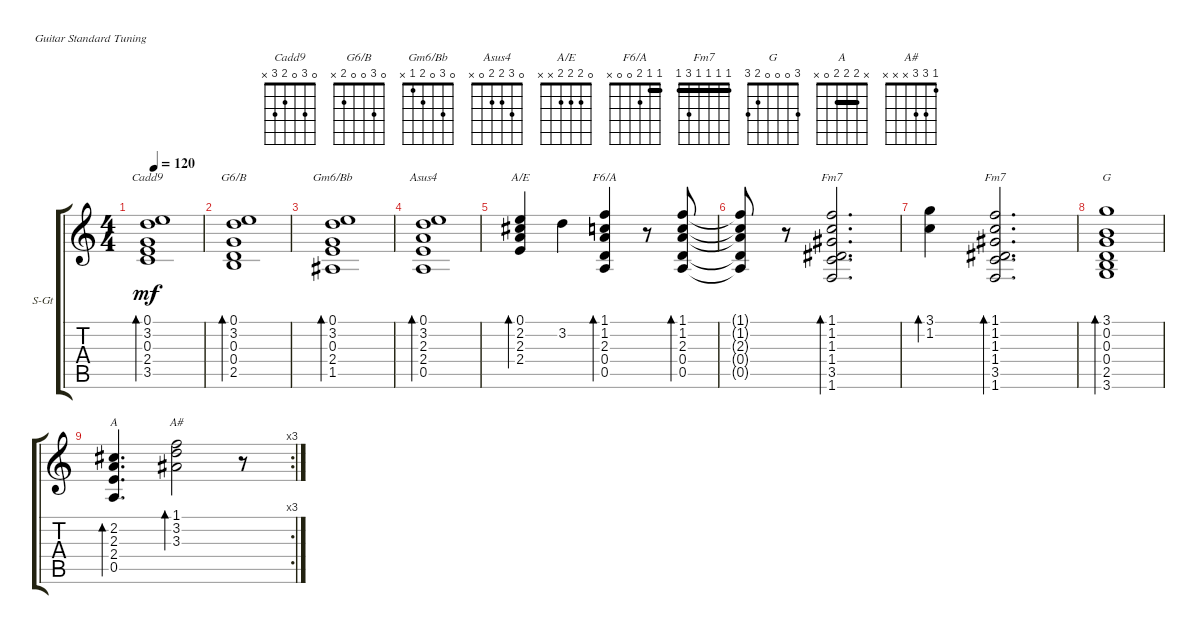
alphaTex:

\defaultSystemsLayout 4
\bracketExtendMode groupsimilarinstruments
\firstSystemTrackNameOrientation horizontal
\otherSystemsTrackNameOrientation horizontal
\track ("Steel Guitar" "S-Gt") {instrument acousticguitarsteel}
\staff {score tabs}
\tuning (E4 B3 G3 D3 A2 E2)
\chord ("Cadd9" 0 3 0 2 3 x)
\chord ("G6/B" 0 3 0 0 2 x)
\chord ("Gm6/Bb" 0 3 0 2 1 x)
\chord ("Asus4" 0 3 2 2 0 x)
\chord ("A/E" 0 2 2 2 x x)
\chord ("F6/A" 1 1 2 0 0 x) {barre 1}
\chord ("Fm7" 1 1 1 1 3 1) {barre (1 1 1 1)}
\chord ("G" 3 0 0 0 2 3)
\chord ("A" x 2 2 2 0 x) {barre (2 2)}
\chord ("A#" 1 3 3 x x x)
\ts (4 4)
\tempo 120
\clef g2
\ks c
(3.5 2.4 0.3 3.2 0.1).1{bd 960 ch "Cadd9" dy mf instrument acousticguitarsteel} |
(2.5 0.4 0.3 3.2 0.1).1{bd 960 ch "G6/B"} |
(1.5 2.4 0.3 3.2 0.1).1{bd 960 ch "Gm6/Bb"} |
(0.5 2.4 2.3 3.2 0.1).1{bd 960 ch "Asus4"} |
(2.3 2.2 0.1 2.4).4{bd 237 ch "A/E"} 3.2.4 (0.5 0.4 2.3 1.2 1.1).4{bd 960 ch "F6/A"} r.8 (0.5 0.4 2.3 1.2 1.1).8{bd 960} |
(0.5{t} 0.4{t} 2.3{t} 1.2{t} 1.1{t}).8 r.8 (1.6 3.5 1.4 1.3 1.2 1.1).2{d bd 960 ch "Fm7"} |
(1.2 3.1).4{bd 480} (1.6 3.5 1.4 1.3 1.2 1.1).2{d bd 960 ch "Fm7"} |
(3.6 3.1 2.5 0.4 0.3 0.2).1{bd 960 ch "G"} |
\rc 3
(0.5 2.4 2.3 2.2).4{d bd 960 ch "A"} (3.3 3.2 1.1).2{bd 960 ch "A#"} r.8
